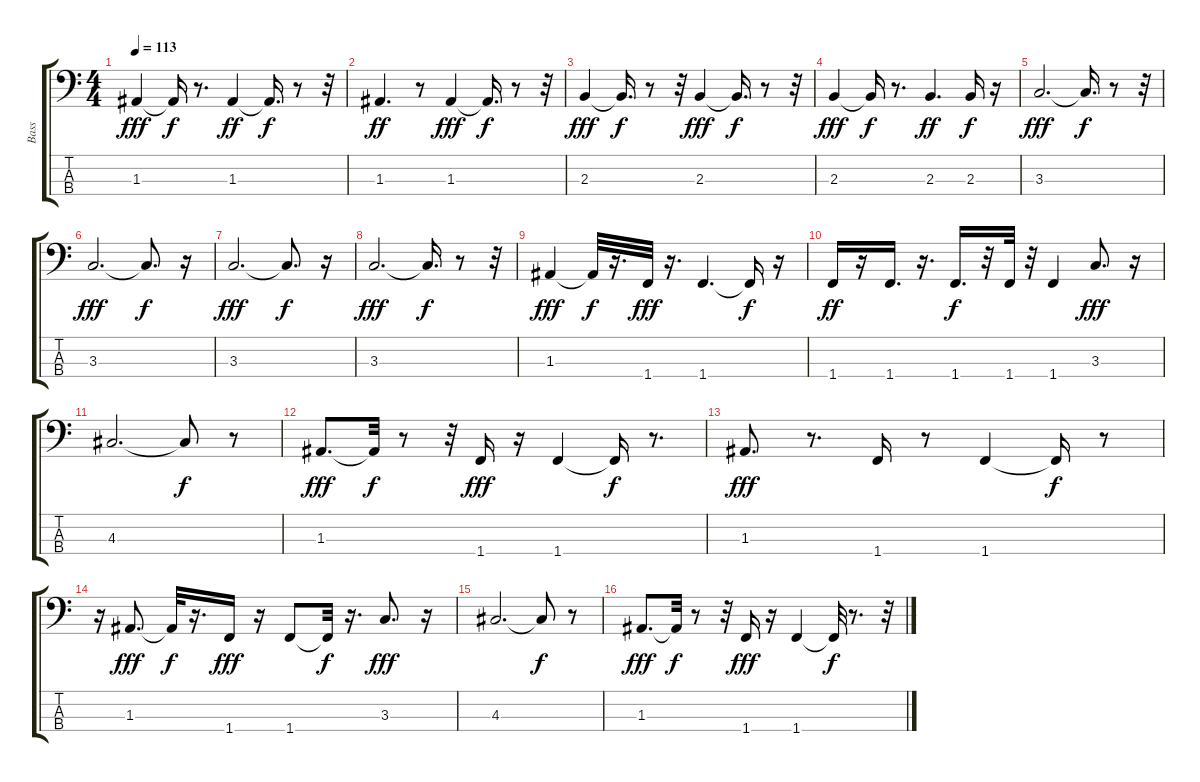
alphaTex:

\track ("Bass" "Bass") {instrument electricbassfinger}
\staff {score tabs}
\tuning (G2 D2 A1 E1) {hide}
\ts (4 4)
\tempo 113
\clef f4
\ks c
1.3.4{dy fff} 1.3{t}.16{dy f} r.8{d} 1.3.4{dy ff} 1.3{t}.16{d dy f} r.8 r.32 |
1.3.4{d dy ff} r.8 1.3.4{dy fff} 1.3{t}.16{d dy f} r.8 r.32 |
2.3.4{dy fff} 2.3{t}.16{d dy f} r.8 r.32 2.3.4{dy fff} 2.3{t}.16{d dy f} r.8 r.32 |
2.3.4{dy fff} 2.3{t}.16{dy f} r.8{d} 2.3.4{d dy ff} 2.3.16{dy f} r.16 |
3.3.2{d dy fff} 3.3{t}.16{d dy f} r.8 r.32 |
3.3.2{d dy fff} 3.3{t}.8{d dy f} r.16 |
3.3.2{d dy fff} 3.3{t}.8{d dy f} r.16 |
3.3.2{d dy fff} 3.3{t}.16{d dy f} r.8 r.32 |
1.3.4{dy fff} 1.3{t}.32{dy f} r.16{d} 1.4.32{dy fff} r.16{d} 1.4.4{d} 1.4{t}.16{dy f} r.16 |
1.4.16{dy ff} r.16 1.4.16{d} r.16{d} 1.4.16{d dy f} r.32 1.4.32 r.32 1.4.4 3.3.8{d dy fff} r.16 |
4.3.2{d} 4.3{t}.8{dy f} r.8 |
1.3.8{d dy fff} 1.3{t}.32{dy f} r.8 r.32 1.4.16{dy fff} r.16 1.4.4 1.4{t}.16{dy f} r.8{d} |
1.3.8{d dy fff} r.8{d} 1.4.16 r.8 1.4.4 1.4{t}.16{dy f} r.8 |
r.16 1.3.8{d dy fff} 1.3{t}.32{dy f} r.16{d} 1.4.16{dy fff} r.16 1.4.8 1.4{t}.32{dy f} r.16{d} 3.3.8{d dy fff} r.16 |
4.3.2{d} 4.3{t}.8{dy f} r.8 |
1.3.8{d dy fff} 1.3{t}.32{dy f} r.8 r.32 1.4.16{dy fff} r.16 1.4.4 1.4{t}.32{dy f} r.8{d} r.32
